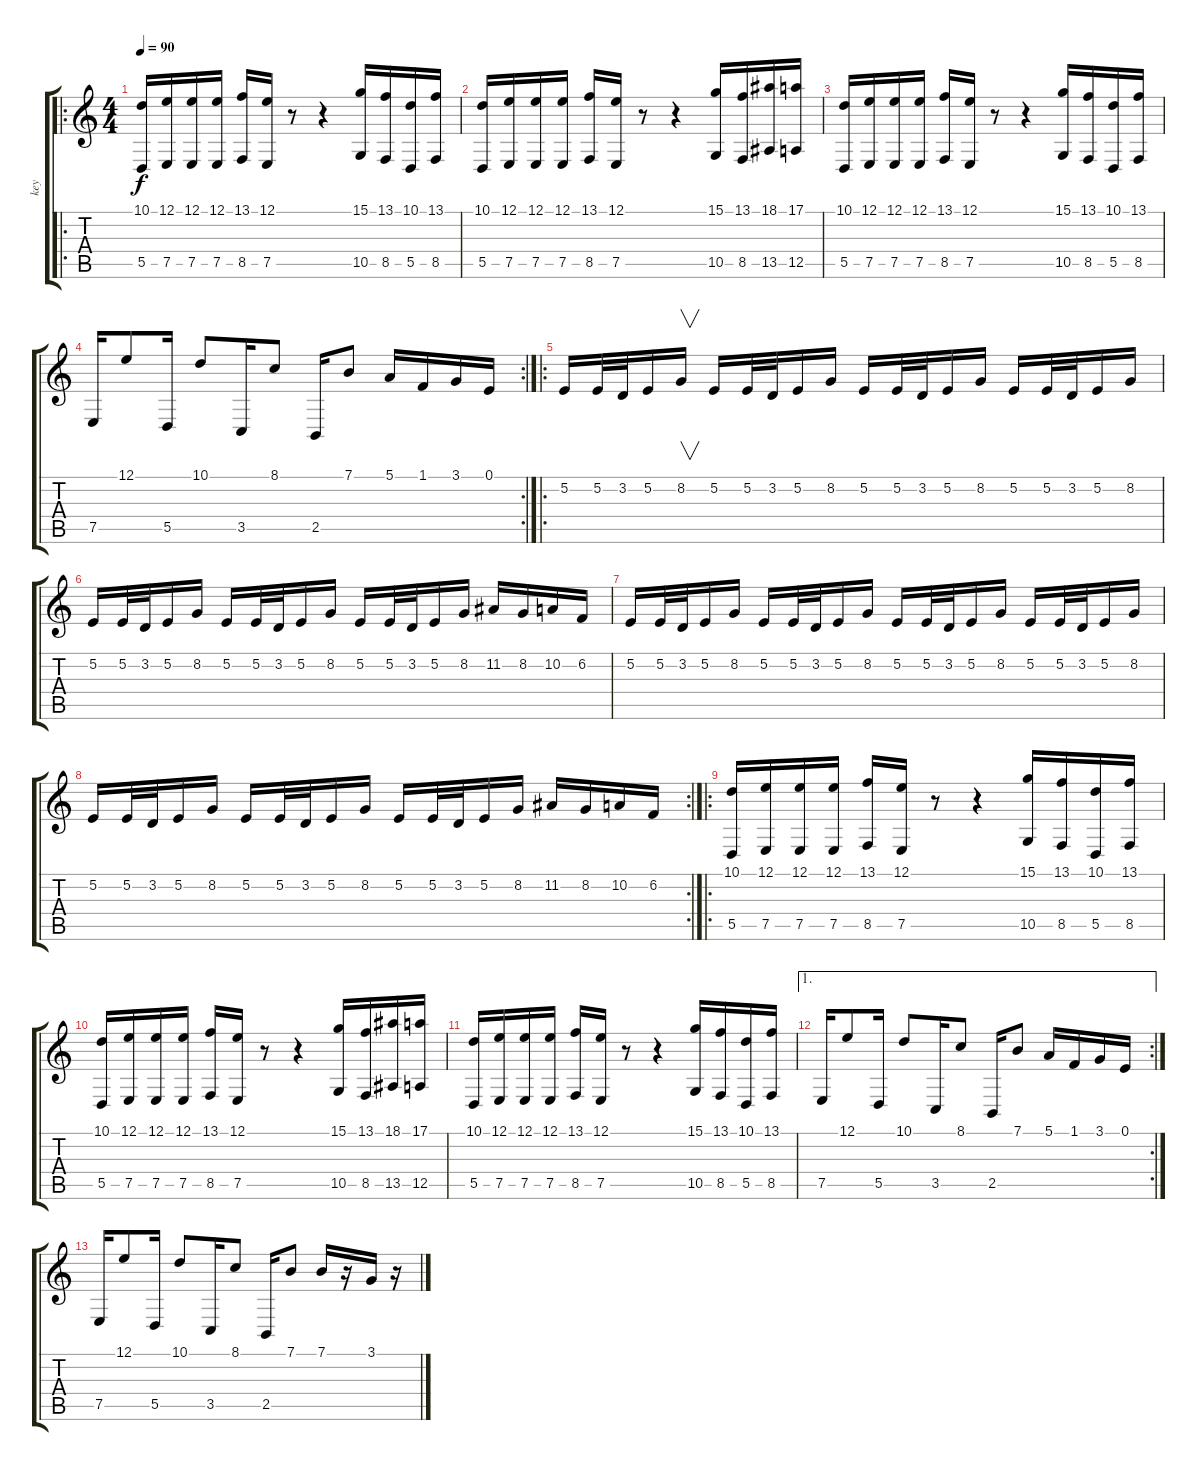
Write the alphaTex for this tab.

\track ("key" "key") {instrument churchorgan}
\staff {score tabs}
\tuning (E4 B3 G3 D3 A2 E2) {hide}
\ro
\ts (4 4)
\tempo 90
\clef g2
\ks c
(10.1 5.5).16{dy f volume 13 instrument reedorgan} (12.1 7.5).16 (12.1 7.5).16 (12.1 7.5).16 (13.1 8.5).16 (12.1 7.5).16 r.8 r.4 (15.1 10.5).16 (13.1 8.5).16 (10.1 5.5).16 (13.1 8.5).16 |
(10.1 5.5).16 (12.1 7.5).16 (12.1 7.5).16 (12.1 7.5).16 (13.1 8.5).16 (12.1 7.5).16 r.8 r.4 (15.1 10.5).16 (13.1 8.5).16 (18.1 13.5).16 (17.1 12.5).16 |
(10.1 5.5).16 (12.1 7.5).16 (12.1 7.5).16 (12.1 7.5).16 (13.1 8.5).16 (12.1 7.5).16 r.8 r.4 (15.1 10.5).16 (13.1 8.5).16 (10.1 5.5).16 (13.1 8.5).16 |
\rc 2
7.5.16 12.1.8 5.5.16 10.1.8 3.5.16 8.1.8 2.5.16 7.1.8 5.1.16 1.1.16 3.1.16 0.1.16 |
\ro
5.2.16{volume 13 instrument churchorgan} 5.2.32 3.2.32 5.2.16 8.2.16{v} 5.2.16 5.2.32 3.2.32 5.2.16 8.2.16 5.2.16 5.2.32 3.2.32 5.2.16 8.2.16 5.2.16 5.2.32 3.2.32 5.2.16 8.2.16 |
5.2.16 5.2.32 3.2.32 5.2.16 8.2.16 5.2.16 5.2.32 3.2.32 5.2.16 8.2.16 5.2.16 5.2.32 3.2.32 5.2.16 8.2.16 11.2.16 8.2.16 10.2.16 6.2.16 |
5.2.16 5.2.32 3.2.32 5.2.16 8.2.16 5.2.16 5.2.32 3.2.32 5.2.16 8.2.16 5.2.16 5.2.32 3.2.32 5.2.16 8.2.16 5.2.16 5.2.32 3.2.32 5.2.16 8.2.16 |
\rc 2
5.2.16 5.2.32 3.2.32 5.2.16 8.2.16 5.2.16 5.2.32 3.2.32 5.2.16 8.2.16 5.2.16 5.2.32 3.2.32 5.2.16 8.2.16 11.2.16 8.2.16 10.2.16 6.2.16 |
\ro
(10.1 5.5).16{volume 12 instrument reedorgan} (12.1 7.5).16 (12.1 7.5).16 (12.1 7.5).16 (13.1 8.5).16 (12.1 7.5).16 r.8 r.4 (15.1 10.5).16 (13.1 8.5).16 (10.1 5.5).16 (13.1 8.5).16 |
(10.1 5.5).16 (12.1 7.5).16 (12.1 7.5).16 (12.1 7.5).16 (13.1 8.5).16 (12.1 7.5).16 r.8 r.4 (15.1 10.5).16 (13.1 8.5).16 (18.1 13.5).16 (17.1 12.5).16 |
(10.1 5.5).16 (12.1 7.5).16 (12.1 7.5).16 (12.1 7.5).16 (13.1 8.5).16 (12.1 7.5).16 r.8 r.4 (15.1 10.5).16 (13.1 8.5).16 (10.1 5.5).16 (13.1 8.5).16 |
\ae 1
\rc 2
7.5.16 12.1.8 5.5.16 10.1.8 3.5.16 8.1.8 2.5.16 7.1.8 5.1.16 1.1.16 3.1.16 0.1.16 |
7.5.16 12.1.8 5.5.16 10.1.8 3.5.16 8.1.8 2.5.16 7.1.8 7.1.16 r.16 3.1.16 r.16
